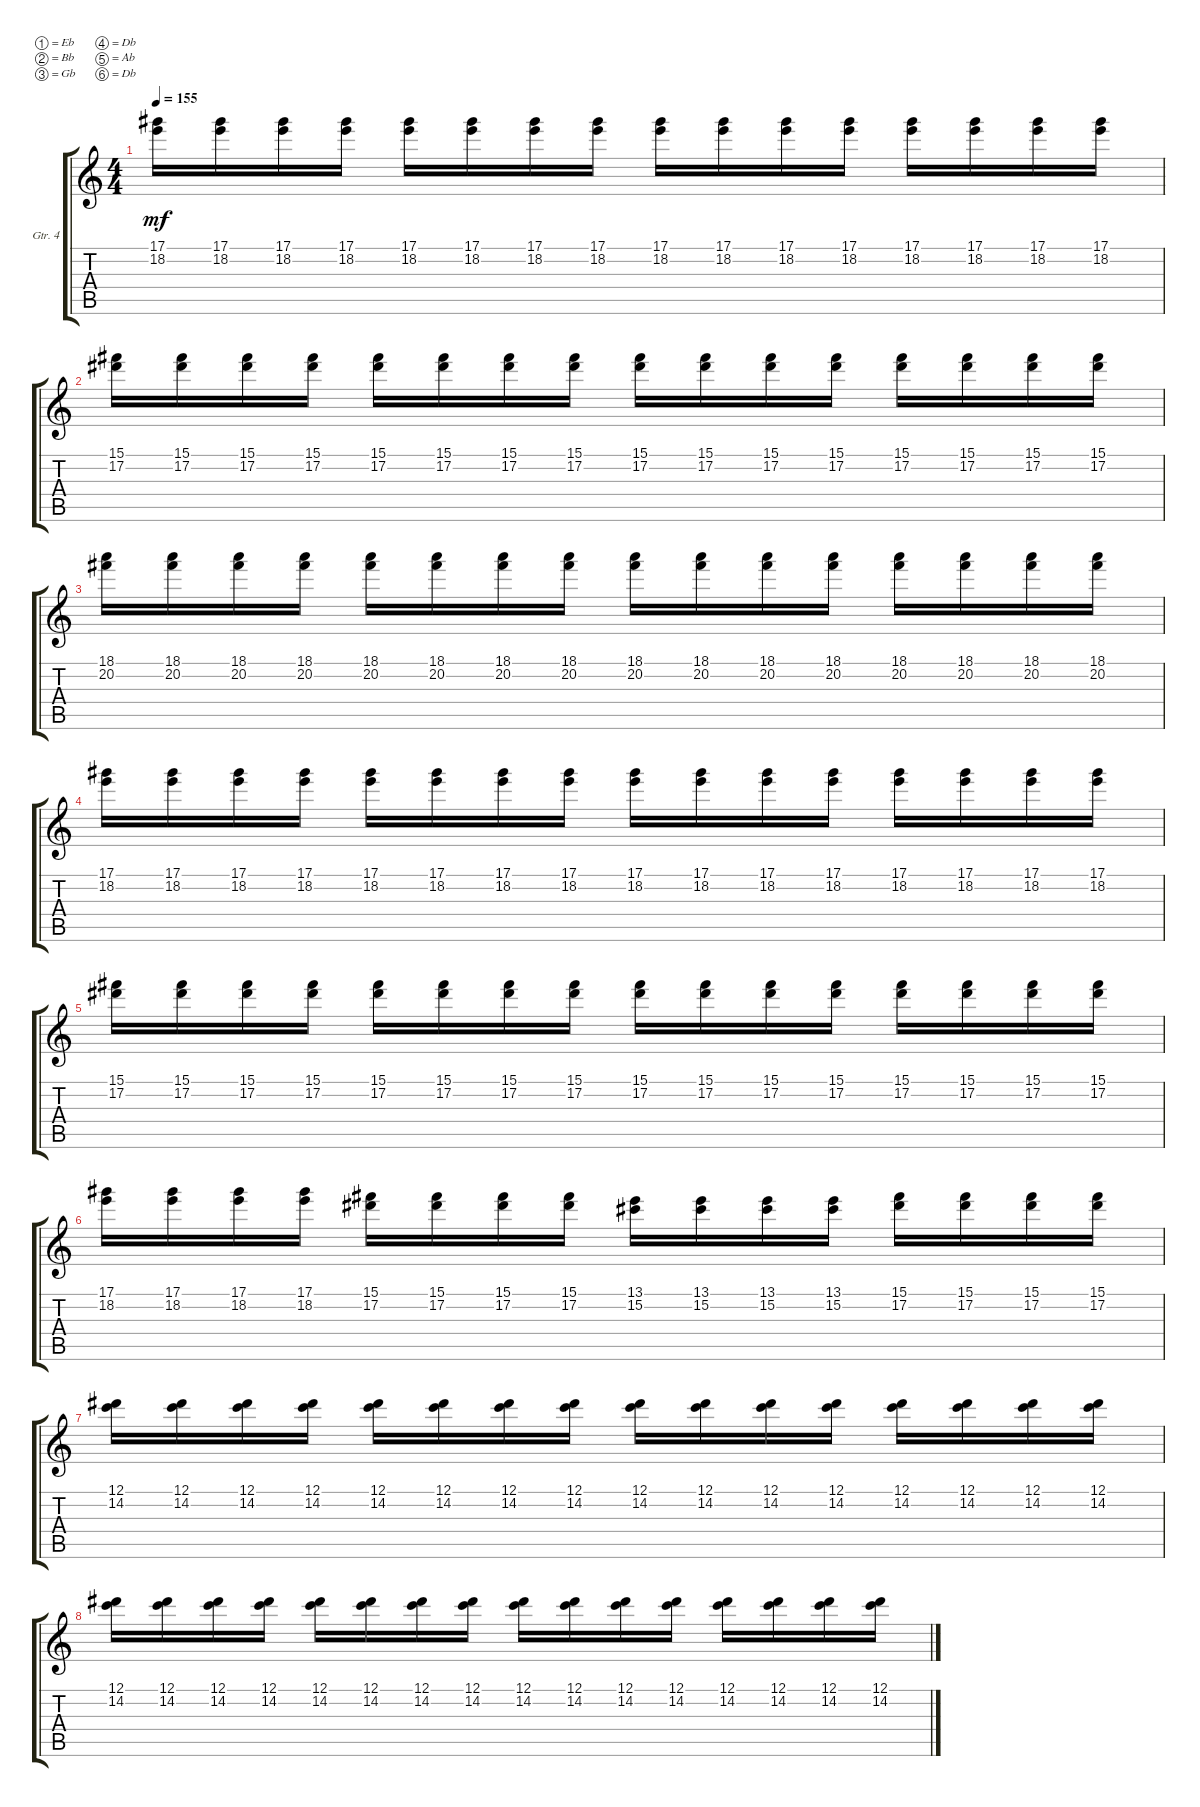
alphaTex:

\defaultSystemsLayout 4
\bracketExtendMode groupsimilarinstruments
\firstSystemTrackNameOrientation horizontal
\otherSystemsTrackNameOrientation horizontal
\track ("Electric Guitar" "Gtr. 4") {instrument electricguitarclean}
\staff {score tabs}
\tuning (Eb4 Bb3 Gb3 Db3 Ab2 Db2)
\ts (4 4)
\tempo 155
\clef g2
\ks c
(17.1 18.2).16{dy mf} (17.1 18.2).16 (17.1 18.2).16 (17.1 18.2).16 (17.1 18.2).16 (17.1 18.2).16 (17.1 18.2).16 (17.1 18.2).16 (17.1 18.2).16 (17.1 18.2).16 (17.1 18.2).16 (17.1 18.2).16 (17.1 18.2).16 (17.1 18.2).16 (17.1 18.2).16 (17.1 18.2).16 |
(15.1 17.2).16 (15.1 17.2).16 (15.1 17.2).16 (15.1 17.2).16 (15.1 17.2).16 (15.1 17.2).16 (15.1 17.2).16 (15.1 17.2).16 (15.1 17.2).16 (15.1 17.2).16 (15.1 17.2).16 (15.1 17.2).16 (15.1 17.2).16 (15.1 17.2).16 (15.1 17.2).16 (15.1 17.2).16 |
(18.1 20.2).16 (18.1 20.2).16 (18.1 20.2).16 (18.1 20.2).16 (18.1 20.2).16 (18.1 20.2).16 (18.1 20.2).16 (18.1 20.2).16 (18.1 20.2).16 (18.1 20.2).16 (18.1 20.2).16 (18.1 20.2).16 (18.1 20.2).16 (18.1 20.2).16 (18.1 20.2).16 (18.1 20.2).16 |
(17.1 18.2).16 (17.1 18.2).16 (17.1 18.2).16 (17.1 18.2).16 (17.1 18.2).16 (17.1 18.2).16 (17.1 18.2).16 (17.1 18.2).16 (17.1 18.2).16 (17.1 18.2).16 (17.1 18.2).16 (17.1 18.2).16 (17.1 18.2).16 (17.1 18.2).16 (17.1 18.2).16 (17.1 18.2).16 |
(15.1 17.2).16 (15.1 17.2).16 (15.1 17.2).16 (15.1 17.2).16 (15.1 17.2).16 (15.1 17.2).16 (15.1 17.2).16 (15.1 17.2).16 (15.1 17.2).16 (15.1 17.2).16 (15.1 17.2).16 (15.1 17.2).16 (15.1 17.2).16 (15.1 17.2).16 (15.1 17.2).16 (15.1 17.2).16 |
(17.1 18.2).16 (17.1 18.2).16 (17.1 18.2).16 (17.1 18.2).16 (15.1 17.2).16 (15.1 17.2).16 (15.1 17.2).16 (15.1 17.2).16 (13.1 15.2).16 (13.1 15.2).16 (13.1 15.2).16 (13.1 15.2).16 (15.1 17.2).16 (15.1 17.2).16 (15.1 17.2).16 (15.1 17.2).16 |
(12.1 14.2).16 (12.1 14.2).16 (12.1 14.2).16 (12.1 14.2).16 (12.1 14.2).16 (12.1 14.2).16 (12.1 14.2).16 (12.1 14.2).16 (12.1 14.2).16 (12.1 14.2).16 (12.1 14.2).16 (12.1 14.2).16 (12.1 14.2).16 (12.1 14.2).16 (12.1 14.2).16 (12.1 14.2).16 |
(12.1 14.2).16 (12.1 14.2).16 (12.1 14.2).16 (12.1 14.2).16 (12.1 14.2).16 (12.1 14.2).16 (12.1 14.2).16 (12.1 14.2).16 (12.1 14.2).16 (12.1 14.2).16 (12.1 14.2).16 (12.1 14.2).16 (12.1 14.2).16 (12.1 14.2).16 (12.1 14.2).16 (12.1 14.2).16
